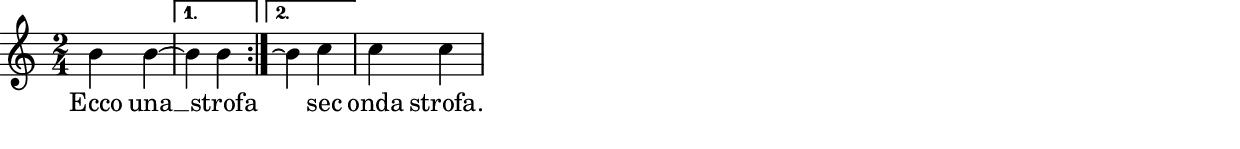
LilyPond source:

%% Generated by lilypond-book
%% Options: [exampleindent=10.16\mm,indent=0\mm,line-width=160\mm,quote]
\include "lilypond-book-preamble.ly"


% ****************************************************************
% Start cut-&-pastable-section
% ****************************************************************

#(ly:set-option 'eps-box-padding 3.000000)



\paper {
  indent = 0\mm
  line-width = 160\mm
  % offset the left padding, also add 1mm as lilypond creates cropped
  % images with a little space on the right
  line-width = #(- line-width (* mm  3.000000) (* mm 1))
  line-width = 160\mm - 2.0 * 10.16\mm
  % offset the left padding, also add 1mm as lilypond creates cropped
  % images with a little space on the right
  line-width = #(- line-width (* mm  3.000000) (* mm 1))
}

\layout {
  
}




% ****************************************************************
% ly snippet:
% ****************************************************************
\sourcefileline 1561
\score {
  <<
    \new Staff {
      \time 2/4
      \new Voice = "melody" {
  \relative {
    \set melismaBusyProperties = #'()
    \repeat volta 2 { b'4 b ~}
    \alternative {
      \volta 1 { b b }
      \volta 2 { b \repeatTie c }
    }
    \unset melismaBusyProperties
    c4 c
  }
      }
    }
    \new Lyrics {
      \lyricsto "melody" {
  \repeat volta 2 { Ecco una __ }
  \alternative {
    \volta 1 { \skip 1 strofa }
    \volta 2 { \skip 1 sec }
  }
  onda strofa.
      }
    }
  >>
}



% ****************************************************************
% end ly snippet
% ****************************************************************
